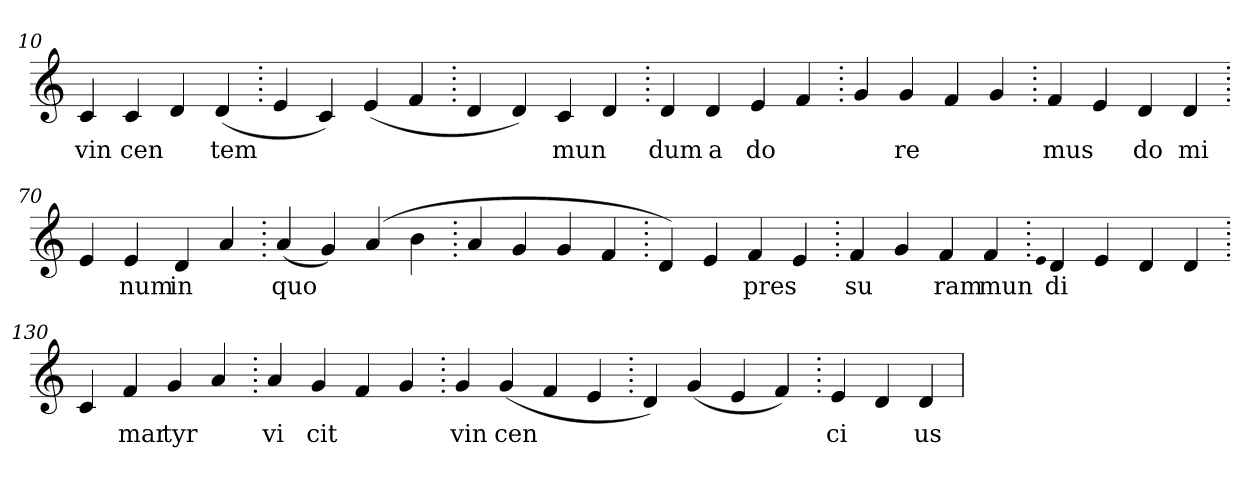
**kern	**text
*part1	*part1
*staff1	*staff1
*clefG2	*
=10.	=10.
4c	vin
4c	cen
4d	.
(>4d	tem
=20.	=20.
4e	.
4c)	.
(>4e	.
4f	.
=30.	=30.
4d	.
4d)	.
4c	mun
4d	.
=40.	=40.
4d	dum
4d	a
4e	do
4f	.
=50.	=50.
4g	.
4g	re
4f	.
4g	.
=60.	=60.
4f	mus
4e	.
4d	do
4d	mi
=70.	=70.
4e	.
4e	num
4d	in
4a	.
=80.	=80.
(>4a	quo
4g)	.
(>4a	.
4b	.
=90.	=90.
4a	.
4g	.
4g	.
4f	.
=100.	=100.
4d)	.
4e	.
4f	pres
4e	.
=110.	=110.
4f	su
4g	.
4f	ram
4f	mun
=120.	=120.
qqe	.
4d	di
4e	.
4d	.
4d	.
=130.	=130.
4c	.
4f	mar
4g	tyr
4a	.
=140.	=140.
4a	vi
4g	cit
4f	.
4g	.
=150.	=150.
4g	vin
(>4g	cen
4f	.
4e	.
=160.	=160.
4d)	.
(>4g	.
4e	.
4f)	.
=170.	=170.
4e	ci
4d	.
4d	us
=	=
*-	*-
